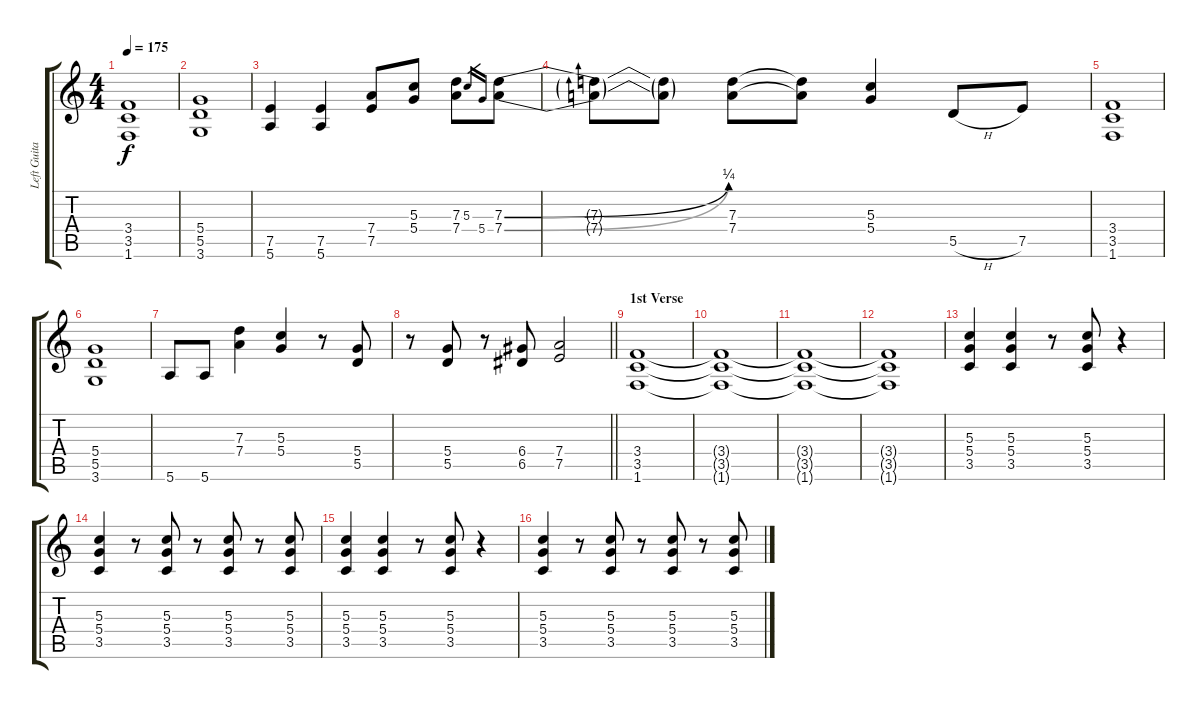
\track ("Left Guitar" "Left Guita") {instrument distortionguitar}
\staff {score tabs}
\tuning (E4 B3 G3 D3 A2 E2) {hide}
\ts (4 4)
\tempo 175
\clef g2
\ks c
(3.4 3.5 1.6).1{dy f} |
(5.4 5.5 3.6).1 |
(7.5 5.6).4 (7.5 5.6).4 (7.4 7.5).8 (5.3 5.4).8 (7.3 7.4).8 5.3.16{gr} 5.4.16{gr} (7.3{be (bend 0 0 60 1)} 7.4{be (bend 0 0 60 1)}).8 |
(7.3{t} 7.4{t}).8 (7.3{t} 7.4{t}).8 (7.3 7.4).8 (7.3{t} 7.4{t}).8 (5.3 5.4).4 5.5{h}.8 7.5.8 |
(3.4 3.5 1.6).1 |
(5.4 5.5 3.6).1 |
5.6.8 5.6.8 (7.3 7.4).4 (5.3 5.4).4 r.8 (5.4 5.5).8 |
\barLineRight lightlight
r.8 (5.4 5.5).8 r.8 (6.4 6.5).8 (7.4 7.5).2 |
\section ("" "1st Verse")
(3.4 3.5 1.6).1{volume 12} |
(3.4{t} 3.5{t} 1.6{t}).1 |
(3.4{t} 3.5{t} 1.6{t}).1 |
(3.4{t} 3.5{t} 1.6{t}).1 |
(5.3 5.4 3.5).4 (5.3 5.4 3.5).4 r.8 (5.3 5.4 3.5).8 r.4 |
(5.3 5.4 3.5).4 r.8 (5.3 5.4 3.5).8 r.8 (5.3 5.4 3.5).8 r.8 (5.3 5.4 3.5).8 |
(5.3 5.4 3.5).4 (5.3 5.4 3.5).4 r.8 (5.3 5.4 3.5).8 r.4 |
(5.3 5.4 3.5).4 r.8 (5.3 5.4 3.5).8 r.8 (5.3 5.4 3.5).8 r.8 (5.3 5.4 3.5).8
